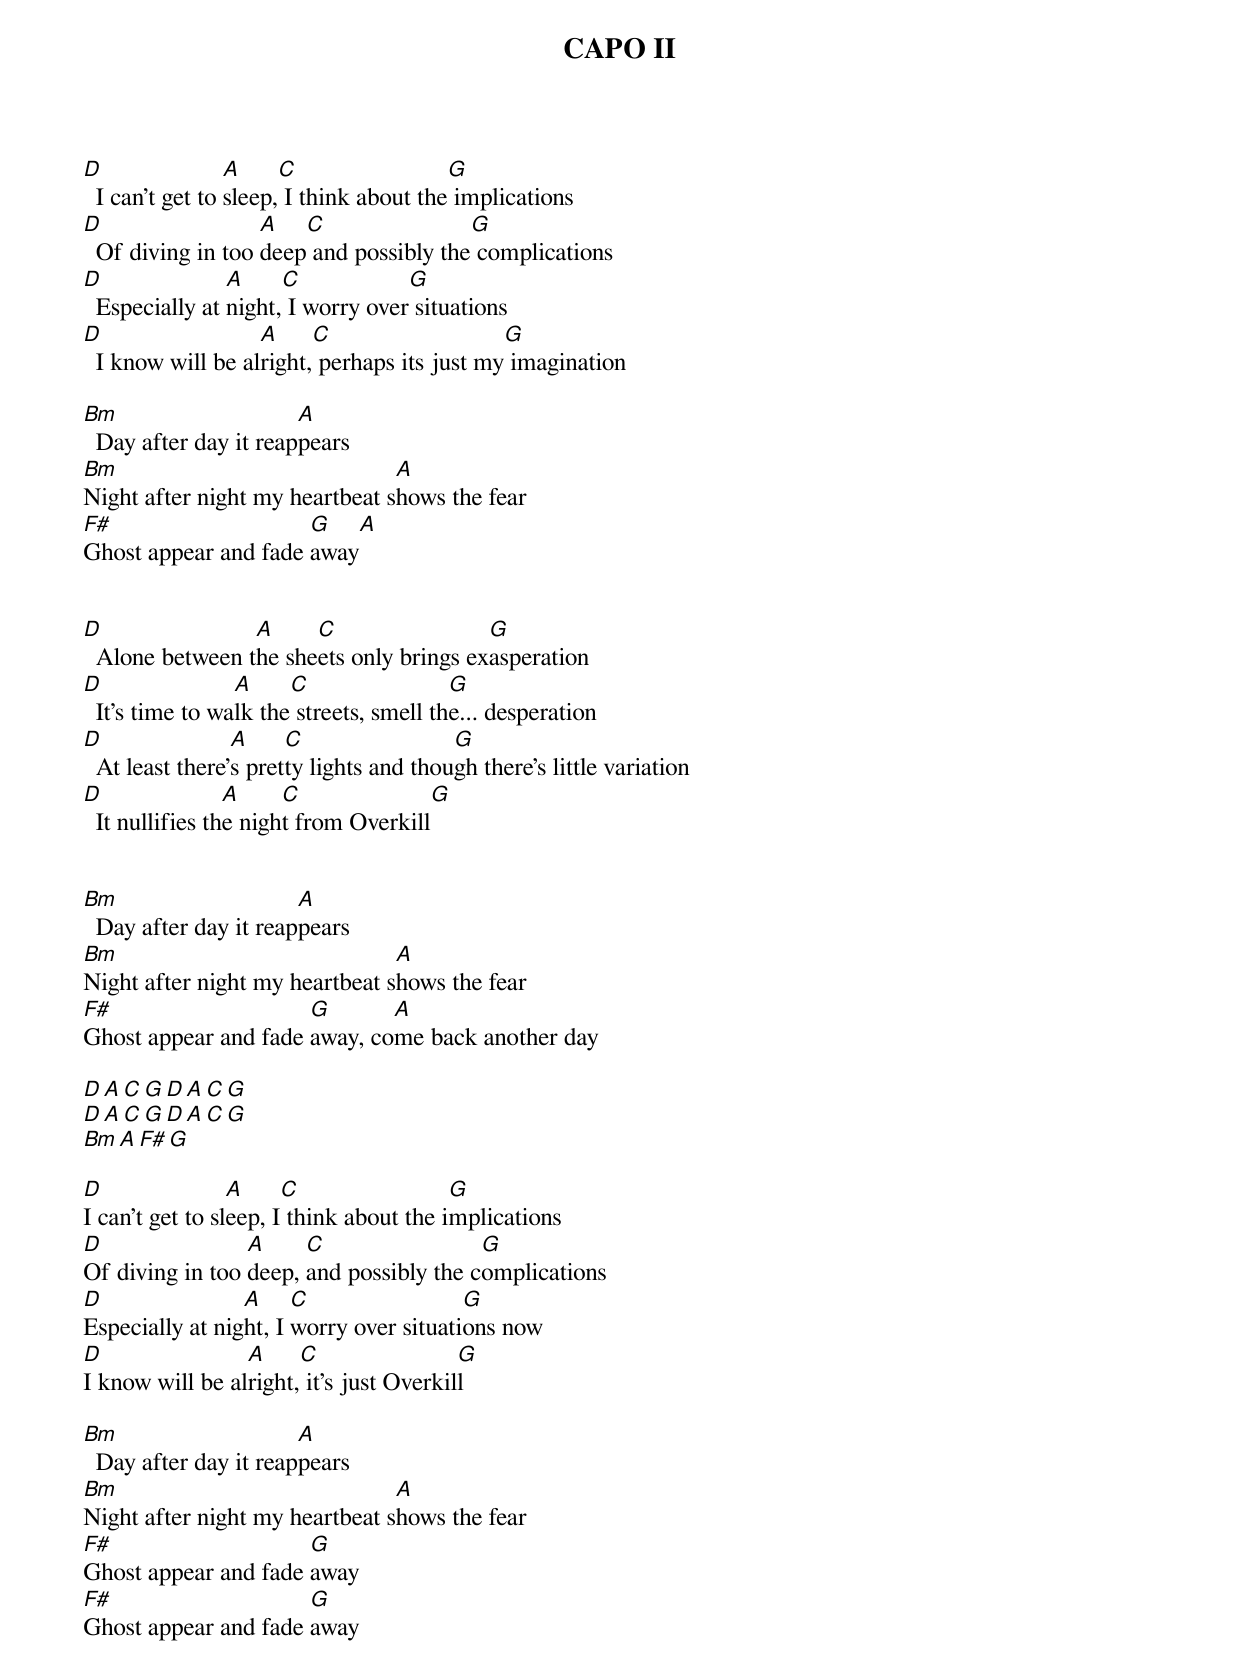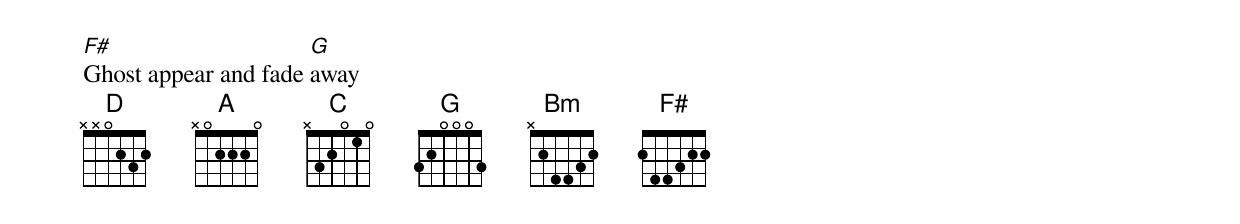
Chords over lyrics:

CAPO II

D                A     C                 G
  I can't get to sleep, I think about the implications
D                  A   C                G
  Of diving in too deep and possibly the complications
D               A     C            G
  Especially at night, I worry over situations
D                  A     C                   G
  I know will be alright, perhaps its just my imagination

Bm                     A
  Day after day it reappears
Bm                              A
Night after night my heartbeat shows the fear
F#                    G       A
Ghost appear and fade away


D                A     C                 G
  Alone between the sheets only brings exasperation
D                A     C                 G
  It's time to walk the streets, smell the... desperation
D                A     C                 G
  At least there's pretty lights and though there's little variation
D                A     C                 G
  It nullifies the night from Overkill


Bm                     A
  Day after day it reappears
Bm                              A
Night after night my heartbeat shows the fear
F#                    G       A
Ghost appear and fade away, come back another day

D  A  C  G  D  A  C  G
D  A  C  G  D  A  C  G
Bm    A     F#   G

D                A     C                 G
I can't get to sleep, I think about the implications
D                A     C                 G
Of diving in too deep, and possibly the complications
D                A     C                 G
Especially at night, I worry over situations now
D                A     C                 G
I know will be alright, it's just Overkill

Bm                     A
  Day after day it reappears
Bm                              A
Night after night my heartbeat shows the fear
F#                    G
Ghost appear and fade away
F#                    G
Ghost appear and fade away
F#                    G
Ghost appear and fade away
